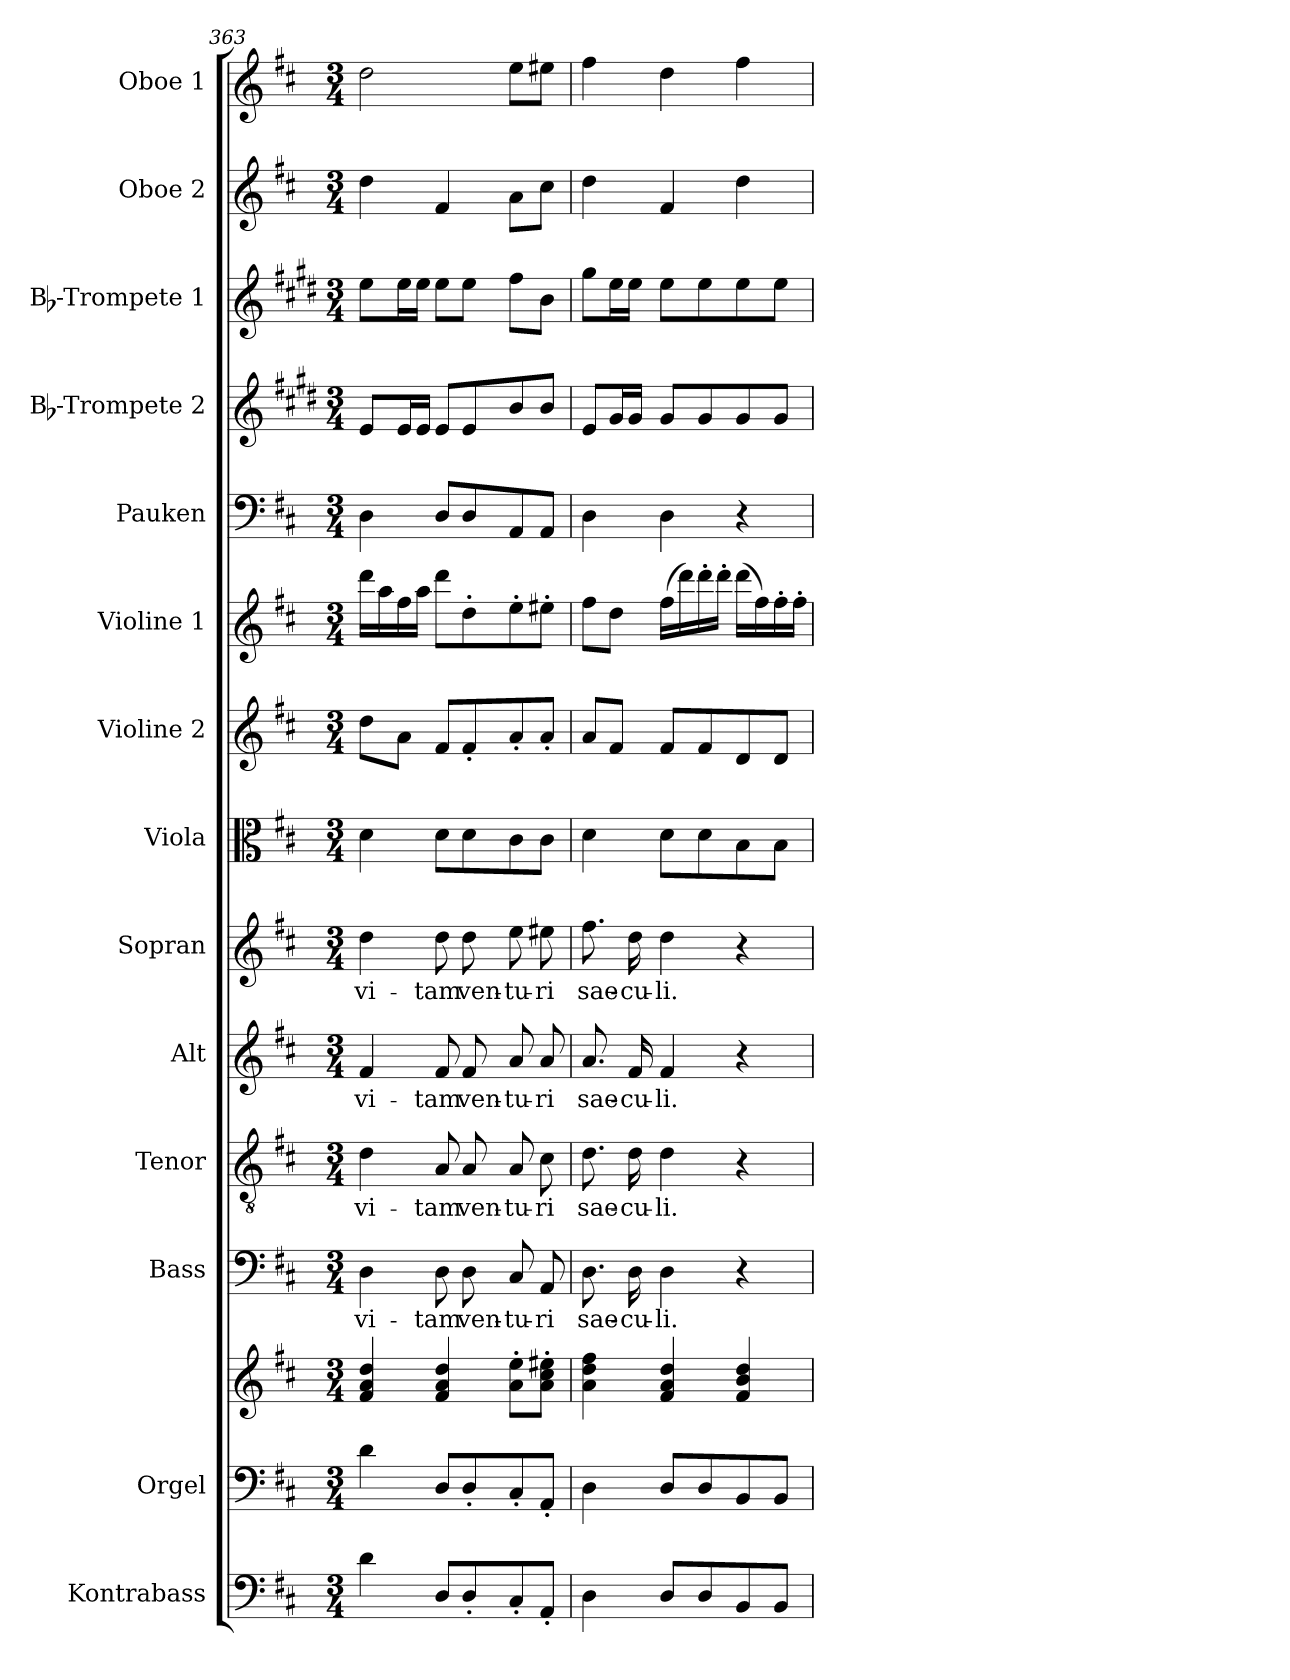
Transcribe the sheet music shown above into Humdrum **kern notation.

**kern	**kern	**kern	**kern	**text	**kern	**text	**kern	**text	**kern	**text	**kern	**kern	**kern	**kern	**kern	**kern	**kern	**kern
*part14	*part13	*part13	*part12	*part12	*part11	*part11	*part10	*part10	*part9	*part9	*part8	*part7	*part6	*part5	*part4	*part3	*part2	*part1
*staff15	*staff14	*staff13	*staff12	*staff12	*staff11	*staff11	*staff10	*staff10	*staff9	*staff9	*staff8	*staff7	*staff6	*staff5	*staff4	*staff3	*staff2	*staff1
*I"Kontrabass	*I"Orgel	*	*I"Bass	*	*I"Tenor	*	*I"Alt	*	*I"Sopran	*	*I"Viola	*I"Violine 2	*I"Violine 1	*I"Pauken	*I"Bb-Trompete 2	*I"Bb-Trompete 1	*I"Oboe 2	*I"Oboe 1
*I'Kb.	*I'Org.	*	*I'B.	*	*I'T.	*	*I'A.	*	*I'S.	*	*I'Vla.	*I'Vl. 2	*I'Vl. 1	*I'Pk.	*I'Bb Trp. 2	*I'Bb Trp. 1	*I'Ob. 2	*I'Ob. 1
*clefF4	*clefF4	*clefG2	*clefF4	*	*clefGv2	*	*clefG2	*	*clefG2	*	*clefC3	*clefG2	*clefG2	*clefF4	*clefG2	*clefG2	*clefG2	*clefG2
*ITrd7c12	*	*	*	*	*	*	*	*	*	*	*	*	*	*	*ITrd1c2	*ITrd1c2	*	*
*k[f#c#]	*k[f#c#]	*k[f#c#]	*k[f#c#]	*	*k[f#c#]	*	*k[f#c#]	*	*k[f#c#]	*	*k[f#c#]	*k[f#c#]	*k[f#c#]	*k[f#c#]	*k[f#c#]	*k[f#c#]	*k[f#c#]	*k[f#c#]
*D:	*D:	*D:	*D:	*	*D:	*	*D:	*	*D:	*	*D:	*D:	*D:	*D:	*D:	*D:	*D:	*D:
*M3/4	*M3/4	*M3/4	*M3/4	*	*M3/4	*	*M3/4	*	*M3/4	*	*M3/4	*M3/4	*M3/4	*M3/4	*M3/4	*M3/4	*M3/4	*M3/4
=363	=363	=363	=363	=363	=363	=363	=363	=363	=363	=363	=363	=363	=363	=363	=363	=363	=363	=363
!	!	!	!	!LO:LY:b	!	!LO:LY:b	!	!LO:LY:b	!	!LO:LY:b	!	!	!	!	!	!	!	!
4D\	4d\	4f#/ 4a/ 4dd/	4D\	vi-	4d\	vi-	4f#/	vi-	4dd\	vi-	4d\	8dd\L	16ddd\LL	4D\	8d/L	8dd\L	4dd\	2dd\
.	.	.	.	.	.	.	.	.	.	.	.	.	16aa\	.	.	.	.	.
.	.	.	.	.	.	.	.	.	.	.	.	8a\J	16ff#\	.	16d/L	16dd\L	.	.
.	.	.	.	.	.	.	.	.	.	.	.	.	16aa\JJ	.	16d/JJ	16dd\JJ	.	.
!	!	!	!	!LO:LY:b	!	!LO:LY:b	!	!LO:LY:b	!	!LO:LY:b	!	!	!	!	!	!	!	!
8DD/L	8D/L	4f#/ 4a/ 4dd/	8D\	-tam	8A/	-tam	8f#/	-tam	8dd\	-tam	8d\L	8f#/L	8ddd\L	8D/L	8d/L	8dd\L	4f#/	.
!	!	!	!	!LO:LY:b	!	!LO:LY:b	!	!LO:LY:b	!	!LO:LY:b	!	!	!	!	!	!	!	!
8DD'</	8D'</	.	8D\	ven-	8A/	ven-	8f#/	ven-	8dd\	ven-	8d\	8f#'</	8dd'>\	8D/	8d/	8dd\J	.	.
!	!	!	!	!LO:LY:b	!	!LO:LY:b	!	!LO:LY:b	!	!LO:LY:b	!	!	!	!	!	!	!	!
8CC#'</	8C#'</	8a\'> 8ee\'>L	8C#/	-tu-	8A/	-tu-	8a/	-tu-	8ee\	-tu-	8c#\	8a'</	8ee'>\	8AA/	8a/	8ee\L	8a\L	8ee\L
!	!	!	!	!LO:LY:b	!	!LO:LY:b	!	!LO:LY:b	!	!LO:LY:b	!	!	!	!	!	!	!	!
8AAA'</J	8AA'</J	8a\'> 8cc#\'> 8ee#X\'>J	8AA/	-ri	8c#\	-ri	8a/	-ri	8ee#X\	-ri	8c#\J	8a'</J	8ee#X'>\J	8AA/J	8a/J	8a\J	8cc#\J	8ee#X\J
=364	=364	=364	=364	=364	=364	=364	=364	=364	=364	=364	=364	=364	=364	=364	=364	=364	=364	=364
!	!	!	!	!LO:LY:b	!	!LO:LY:b	!	!LO:LY:b	!	!LO:LY:b	!	!	!	!	!	!	!	!
4DD\	4D\	4a\ 4dd\ 4ff#\	8.D\	sae-	8.d\	sae-	8.a/	sae-	8.ff#\	sae-	4d\	8a/L	8ff#\L	4D\	8d/L	8ff#\L	4dd\	4ff#\
.	.	.	.	.	.	.	.	.	.	.	.	8f#/J	8dd\J	.	16f#/L	16dd\L	.	.
!	!	!	!	!LO:LY:b	!	!LO:LY:b	!	!LO:LY:b	!	!LO:LY:b	!	!	!	!	!	!	!	!
.	.	.	16D\	-cu-	16d\	-cu-	16f#/	-cu-	16dd\	-cu-	.	.	.	.	16f#/JJ	16dd\JJ	.	.
!	!	!	!	!LO:LY:b	!	!LO:LY:b	!	!LO:LY:b	!	!LO:LY:b	!	!	!	!	!	!	!	!
8DD/L	8D/L	4f#/ 4a/ 4dd/	4D\	-li.	4d\	-li.	4f#/	-li.	4dd\	-li.	8d\L	8f#/L	(>16ff#\LL	4D\	8f#/L	8dd\L	4f#/	4dd\
.	.	.	.	.	.	.	.	.	.	.	.	.	16ddd\)	.	.	.	.	.
8DD/	8D/	.	.	.	.	.	.	.	.	.	8d\	8f#/	16ddd'>\	.	8f#/	8dd\	.	.
.	.	.	.	.	.	.	.	.	.	.	.	.	16ddd'>\JJ	.	.	.	.	.
8BBB/	8BB/	4f#/ 4b/ 4dd/	4r	.	4r	.	4r	.	4r	.	8B\	8d/	(>16ddd\LL	4r	8f#/	8dd\	4dd\	4ff#\
.	.	.	.	.	.	.	.	.	.	.	.	.	16ff#\)	.	.	.	.	.
8BBB/J	8BB/J	.	.	.	.	.	.	.	.	.	8B\J	8d/J	16ff#'>\	.	8f#/J	8dd\J	.	.
.	.	.	.	.	.	.	.	.	.	.	.	.	16ff#'>\JJ	.	.	.	.	.
=	=	=	=	=	=	=	=	=	=	=	=	=	=	=	=	=	=	=
*-	*-	*-	*-	*-	*-	*-	*-	*-	*-	*-	*-	*-	*-	*-	*-	*-	*-	*-
